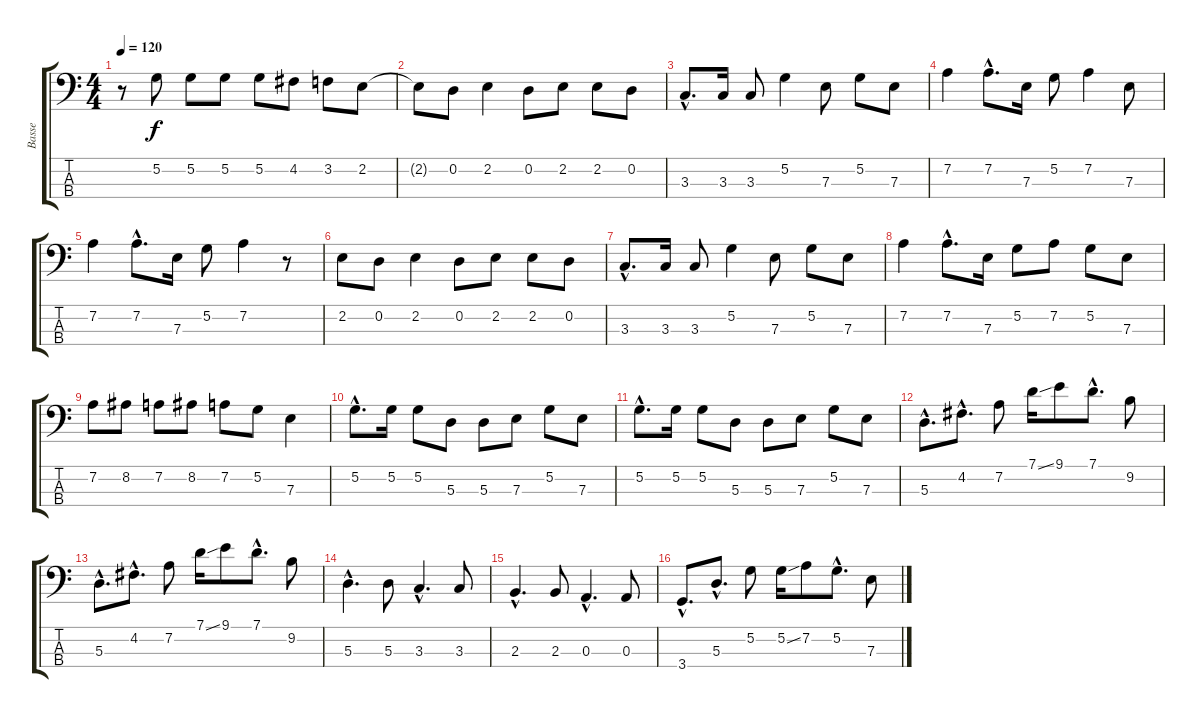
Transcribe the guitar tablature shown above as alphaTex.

\track ("Basse" "Basse") {instrument electricbassfinger}
\staff {score tabs}
\tuning (G2 D2 A1 E1) {hide}
\ts (4 4)
\tempo 120
\clef f4
\ks c
r.8{dy f} 5.2.8 5.2.8 5.2.8 5.2.8 4.2.8 3.2.8 2.2.8 |
2.2{t}.8 0.2.8 2.2.4 0.2.8 2.2.8 2.2.8 0.2.8 |
3.3{hac}.8{d} 3.3.16 3.3.8 5.2.4 7.3.8 5.2.8 7.3.8 |
7.2.4 7.2{hac}.8{d} 7.3.16 5.2.8 7.2.4 7.3.8 |
7.2.4 7.2{hac}.8{d} 7.3.16 5.2.8 7.2.4 r.8 |
2.2.8 0.2.8 2.2.4 0.2.8 2.2.8 2.2.8 0.2.8 |
3.3{hac}.8{d} 3.3.16 3.3.8 5.2.4 7.3.8 5.2.8 7.3.8 |
7.2.4 7.2{hac}.8{d} 7.3.16 5.2.8 7.2.8 5.2.8 7.3.8 |
7.2.8 8.2.8 7.2.8 8.2.8 7.2.8 5.2.8 7.3.4 |
5.2{hac}.8{d} 5.2.16 5.2.8 5.3.8 5.3.8 7.3.8 5.2.8 7.3.8 |
5.2{hac}.8{d} 5.2.16 5.2.8 5.3.8 5.3.8 7.3.8 5.2.8 7.3.8 |
5.3{hac}.8{d} 4.2{hac}.8{d} 7.2.8 7.1{ss}.16 9.1.8 7.1{hac}.8{d} 9.2.8 |
5.3{hac}.8{d} 4.2{hac}.8{d} 7.2.8 7.1{ss}.16 9.1.8 7.1{hac}.8{d} 9.2.8 |
5.3{hac}.4{d} 5.3.8 3.3{hac}.4{d} 3.3.8 |
2.3{hac}.4{d} 2.3.8 0.3{hac}.4{d} 0.3.8 |
3.4{hac}.8{d} 5.3{hac}.8{d} 5.2.8 5.2{ss}.16 7.2.8 5.2{hac}.8{d} 7.3.8
